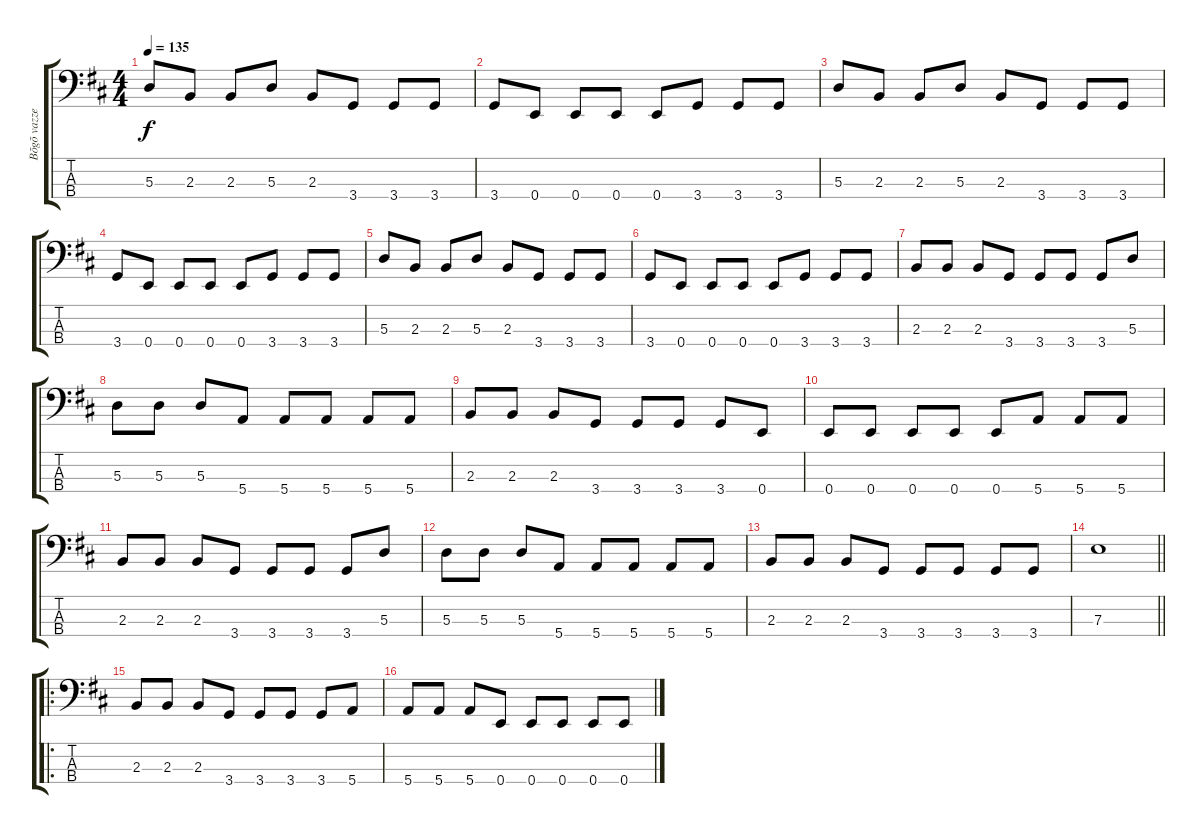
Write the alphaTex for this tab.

\track ("Bõgõ vazze (bass guitar)" "Bõgõ vazze") {instrument electricbasspick}
\staff {score tabs}
\tuning (G2 D2 A1 E1) {hide}
\ts (4 4)
\tempo 135
\clef f4
\ks d
5.3.8{dy f} 2.3.8 2.3.8 5.3.8 2.3.8 3.4.8 3.4.8 3.4.8 |
3.4.8 0.4.8 0.4.8 0.4.8 0.4.8 3.4.8 3.4.8 3.4.8 |
5.3.8 2.3.8 2.3.8 5.3.8 2.3.8 3.4.8 3.4.8 3.4.8 |
3.4.8 0.4.8 0.4.8 0.4.8 0.4.8 3.4.8 3.4.8 3.4.8 |
5.3.8 2.3.8 2.3.8 5.3.8 2.3.8 3.4.8 3.4.8 3.4.8 |
3.4.8 0.4.8 0.4.8 0.4.8 0.4.8 3.4.8 3.4.8 3.4.8 |
2.3.8 2.3.8 2.3.8 3.4.8 3.4.8 3.4.8 3.4.8 5.3.8 |
5.3.8 5.3.8 5.3.8 5.4.8 5.4.8 5.4.8 5.4.8 5.4.8 |
2.3.8 2.3.8 2.3.8 3.4.8 3.4.8 3.4.8 3.4.8 0.4.8 |
0.4.8 0.4.8 0.4.8 0.4.8 0.4.8 5.4.8 5.4.8 5.4.8 |
2.3.8 2.3.8 2.3.8 3.4.8 3.4.8 3.4.8 3.4.8 5.3.8 |
5.3.8 5.3.8 5.3.8 5.4.8 5.4.8 5.4.8 5.4.8 5.4.8 |
2.3.8 2.3.8 2.3.8 3.4.8 3.4.8 3.4.8 3.4.8 3.4.8 |
\barLineRight lightlight
7.3.1 |
\ro
2.3.8 2.3.8 2.3.8 3.4.8 3.4.8 3.4.8 3.4.8 5.4.8 |
5.4.8 5.4.8 5.4.8 0.4.8 0.4.8 0.4.8 0.4.8 0.4.8
